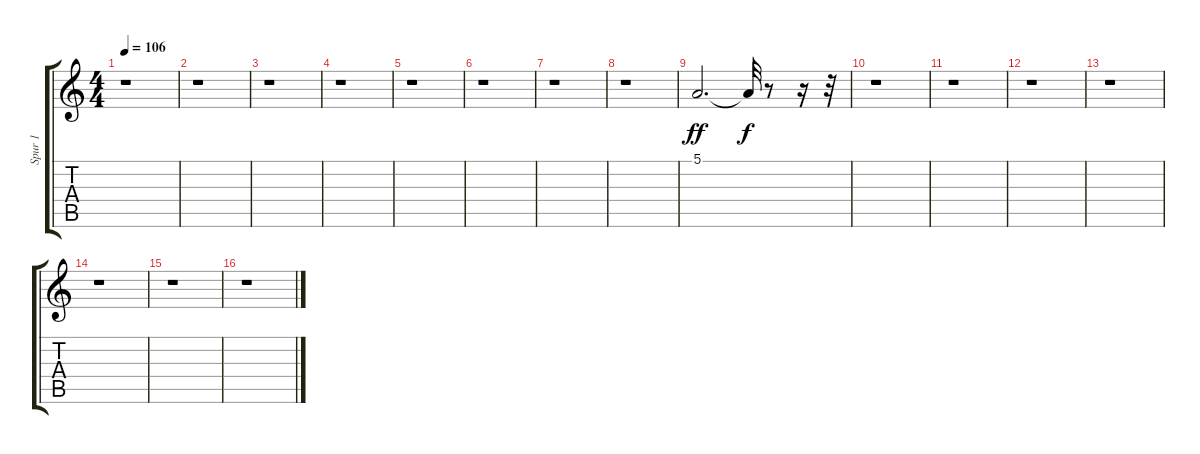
\track ("Spur 1" "Spur 1") {instrument trombone}
\staff {score tabs}
\tuning (E4 B3 G3 D3 A2 E2) {hide}
\ts (4 4)
\tempo 106
\clef g2
\ks c
r.1{dy f} |
r.1 |
r.1 |
r.1 |
r.1 |
r.1 |
r.1 |
r.1 |
5.1.2{d dy ff instrument trombone} 5.1{t}.32{dy f} r.8 r.16 r.32 |
r.1 |
r.1 |
r.1 |
r.1 |
r.1 |
r.1 |
r.1
